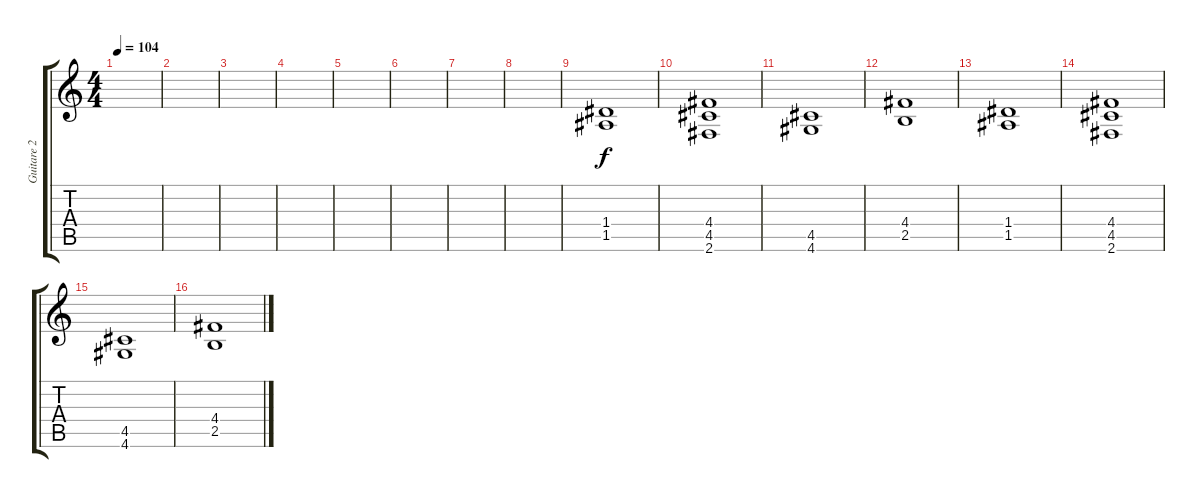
\track ("Guitare 2" "Guitare 2") {instrument overdrivenguitar}
\staff {score tabs}
\tuning (E4 B3 G3 D3 A2 E2) {hide}
\ts (4 4)
\tempo 104
\clef g2
\ks c
|
|
|
|
|
|
|
|
(1.4 1.5).1 |
(4.4 4.5 2.6).1 |
(4.5 4.6).1 |
(4.4 2.5).1 |
(1.4 1.5).1 |
(4.4 4.5 2.6).1 |
(4.5 4.6).1 |
(4.4 2.5).1
